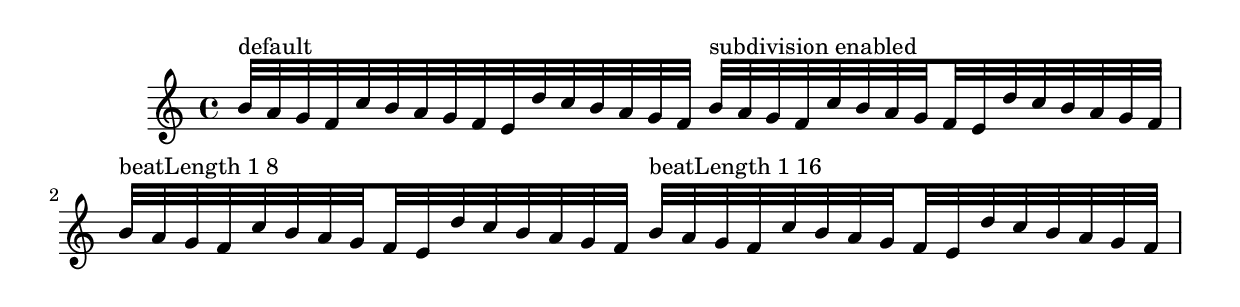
%% Do not edit this file; it is auto-generated from LSR http://lsr.dsi.unimi.it
%% This file is in the public domain.
\version "2.11.38"

\header {
  lsrtags = "rhythms"
 texidoc = "
Lilypond can subdivide beams automatically. Set the property
subdivideBeams, and beams are subdivided at beat positions (as
specified in beat length)
" }
% begin verbatim
\relative{ b'32^"default"[ a g f c' b a g f e d' c b a g f ]
	       \set subdivideBeams = ##t
	       b32^"subdivision enabled"[ a g f c' b a g f e d' c b a g f ] 
	       \set Score.beatLength = #(ly:make-moment 1 8)
	       b32^"beatLength 1 8"[ a g f c' b a g f e d' c b a g f ]
	       \set Score.beatLength = #(ly:make-moment 1 16)
	       b32^"beatLength 1 16"[ a g f c' b a g f e d' c b a g f ]
    }

